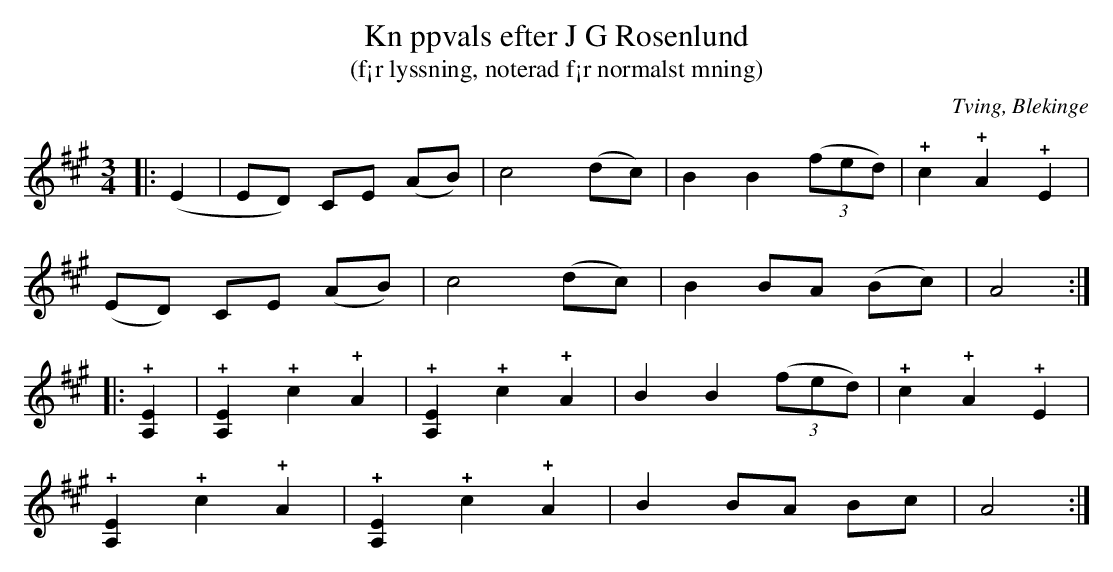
X:1
T:Kn ppvals efter J G Rosenlund
T:(f¡r lyssning, noterad f¡r normalst mning)
O:Tving, Blekinge
M:3/4
L:1/4
Q:160
K:A
|: (E | E/D/) C/E/ (A/B/) | c2 (d/c/) | B B ((3f/e/d/) | !+!c !+!A !+!E |
       (E/D/) C/E/ (A/B/) | c2 (d/c/) | B B/A/ (B/c/) | A2 :|
|: !+![A,E] | !+![A,E] !+!c !+!A | !+![A,E] !+!c !+!A | B B ((3f/e/d/) | !+!c !+!A !+!E |
   !+![A,E] !+!c !+!A | !+![A,E] !+!c !+!A | B B/A/ B/c/ | A2 :|
